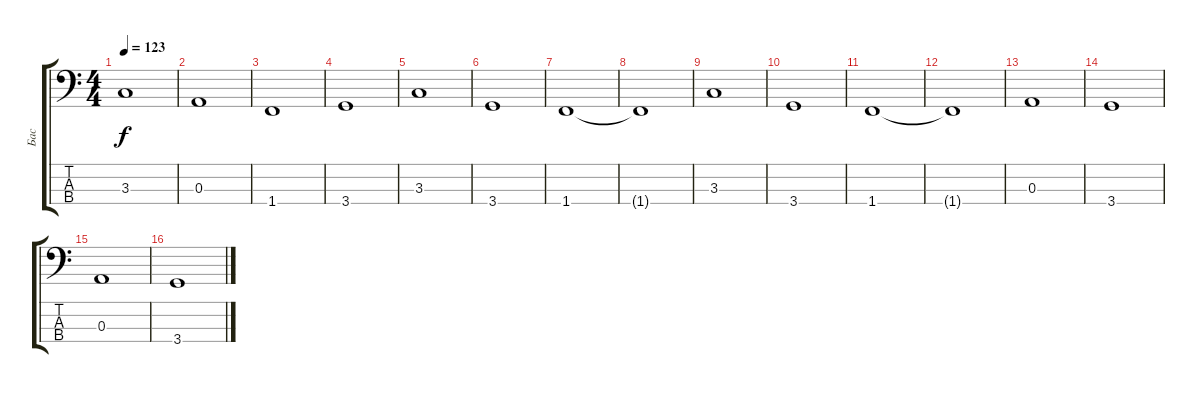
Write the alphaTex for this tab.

\track ("Бас" "Бас") {instrument electricbassfinger}
\staff {score tabs}
\tuning (G2 D2 A1 E1) {hide}
\ts (4 4)
\tempo 123
\clef f4
\ks c
3.3.1{dy f} |
0.3.1 |
1.4.1 |
3.4.1 |
3.3.1 |
3.4.1 |
1.4.1 |
1.4{t}.1 |
3.3.1 |
3.4.1 |
1.4.1 |
1.4{t}.1 |
0.3.1 |
3.4.1 |
0.3.1 |
3.4.1
